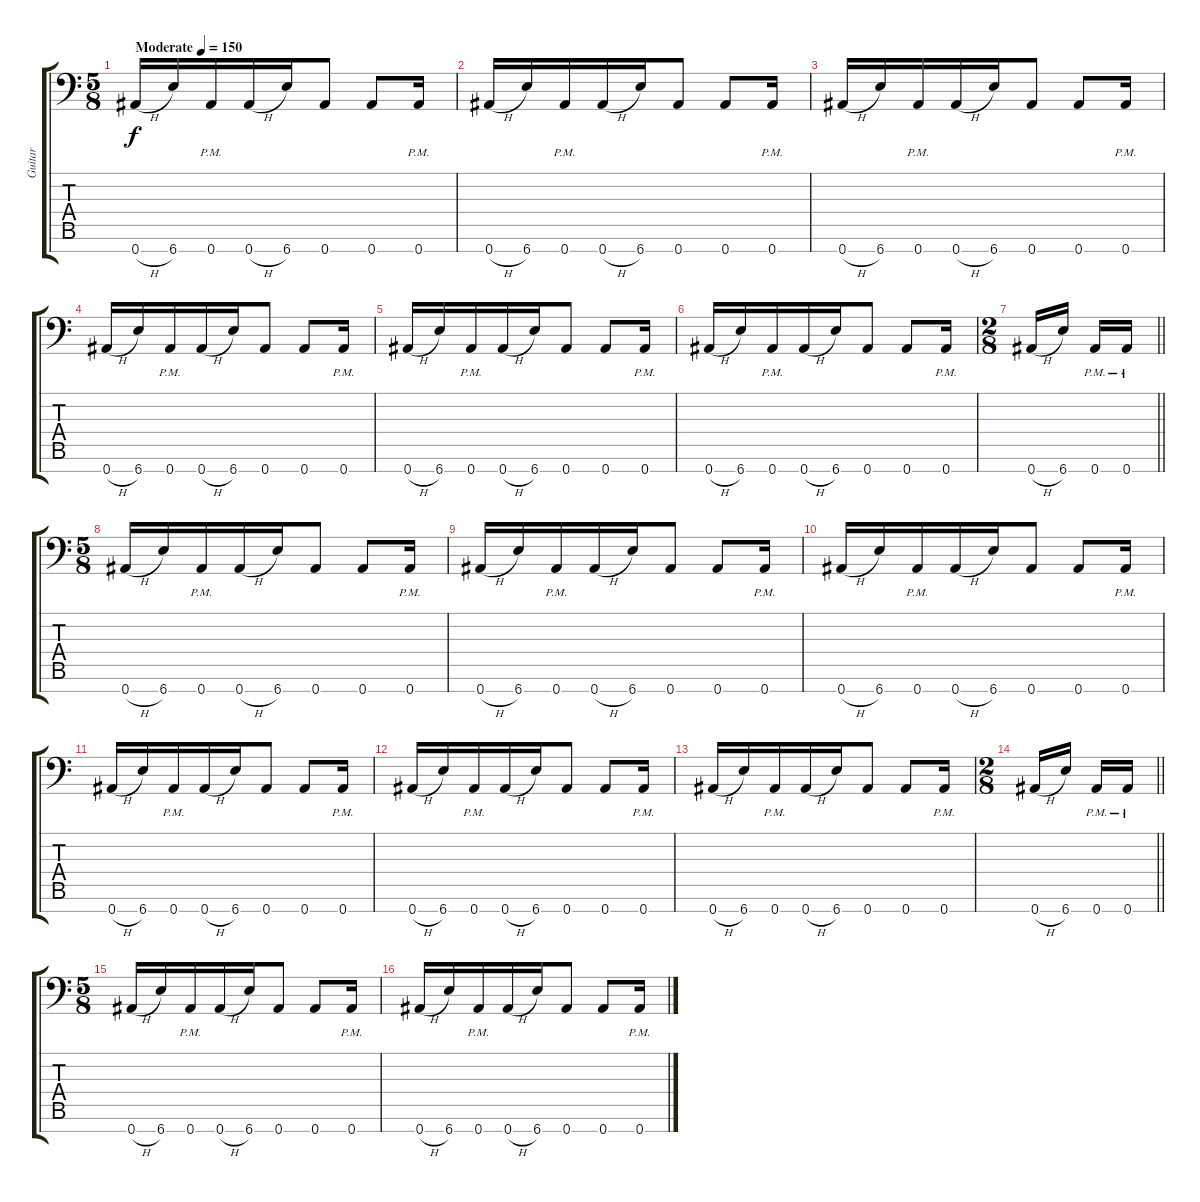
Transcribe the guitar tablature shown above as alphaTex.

\track ("Guitar" "Guitar") {instrument overdrivenguitar}
\staff {score tabs}
\tuning (Eb4 Bb3 Gb3 Db3 Ab2 Eb2 Bb1) {hide}
\ts (5 8)
\tempo (150 "Moderate")
\clef f4
\ks c
0.7{h}.16{dy f instrument overdrivenguitar} 6.7.16 0.7{pm}.16 0.7{h}.16 6.7.16 0.7.8 0.7.8 0.7{pm}.16 |
0.7{h}.16 6.7.16 0.7{pm}.16 0.7{h}.16 6.7.16 0.7.8 0.7.8 0.7{pm}.16 |
0.7{h}.16 6.7.16 0.7{pm}.16 0.7{h}.16 6.7.16 0.7.8 0.7.8 0.7{pm}.16 |
0.7{h}.16 6.7.16 0.7{pm}.16 0.7{h}.16 6.7.16 0.7.8 0.7.8 0.7{pm}.16 |
0.7{h}.16 6.7.16 0.7{pm}.16 0.7{h}.16 6.7.16 0.7.8 0.7.8 0.7{pm}.16 |
0.7{h}.16 6.7.16 0.7{pm}.16 0.7{h}.16 6.7.16 0.7.8 0.7.8 0.7{pm}.16 |
\ts (2 8)
\barLineRight lightlight
0.7{h}.16 6.7.16 0.7{pm}.16 0.7{pm}.16 |
\ts (5 8)
0.7{h}.16 6.7.16 0.7{pm}.16 0.7{h}.16 6.7.16 0.7.8 0.7.8 0.7{pm}.16 |
0.7{h}.16 6.7.16 0.7{pm}.16 0.7{h}.16 6.7.16 0.7.8 0.7.8 0.7{pm}.16 |
0.7{h}.16 6.7.16 0.7{pm}.16 0.7{h}.16 6.7.16 0.7.8 0.7.8 0.7{pm}.16 |
0.7{h}.16 6.7.16 0.7{pm}.16 0.7{h}.16 6.7.16 0.7.8 0.7.8 0.7{pm}.16 |
0.7{h}.16 6.7.16 0.7{pm}.16 0.7{h}.16 6.7.16 0.7.8 0.7.8 0.7{pm}.16 |
0.7{h}.16 6.7.16 0.7{pm}.16 0.7{h}.16 6.7.16 0.7.8 0.7.8 0.7{pm}.16 |
\ts (2 8)
\barLineRight lightlight
0.7{h}.16 6.7.16 0.7{pm}.16 0.7{pm}.16 |
\ts (5 8)
0.7{h}.16 6.7.16 0.7{pm}.16 0.7{h}.16 6.7.16 0.7.8 0.7.8 0.7{pm}.16 |
0.7{h}.16 6.7.16 0.7{pm}.16 0.7{h}.16 6.7.16 0.7.8 0.7.8 0.7{pm}.16
